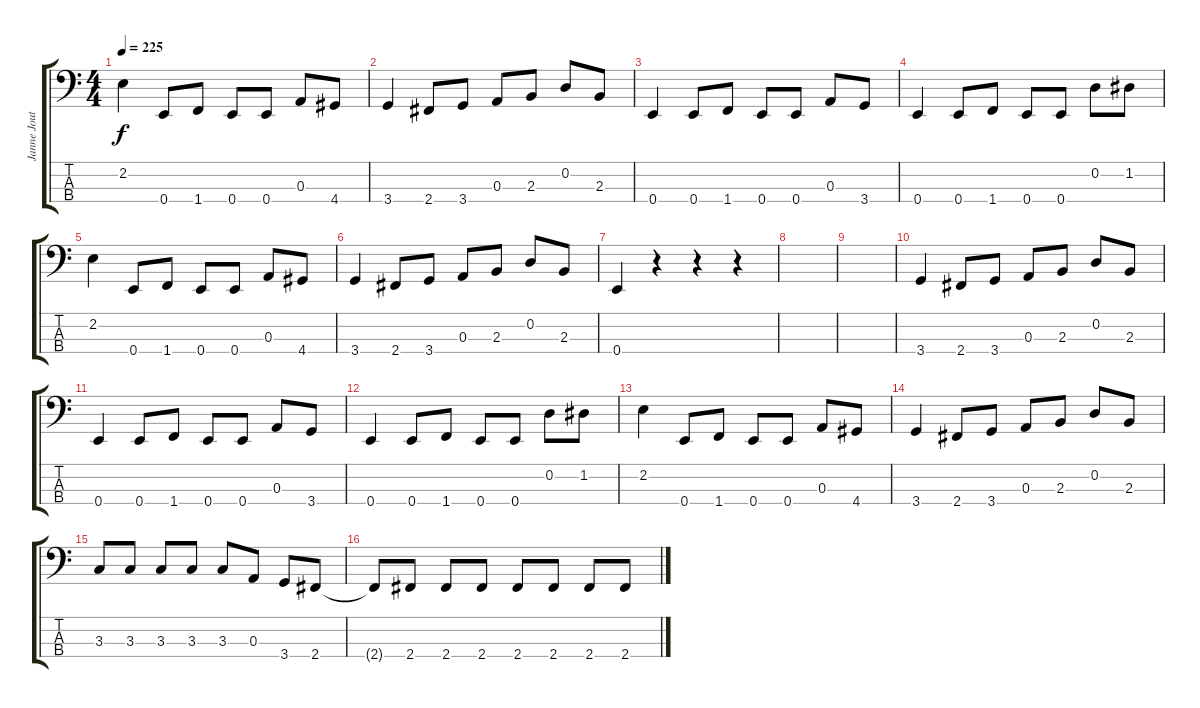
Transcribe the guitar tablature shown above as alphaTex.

\track ("Janne Joutsenniemi" "Janne Jout") {instrument electricbassfinger}
\staff {score tabs}
\tuning (G2 D2 A1 E1) {hide}
\ts (4 4)
\tempo 225
\clef f4
\ks c
2.2.4{dy f} 0.4.8 1.4.8 0.4.8 0.4.8 0.3.8 4.4.8 |
3.4.4 2.4.8 3.4.8 0.3.8 2.3.8 0.2.8 2.3.8 |
0.4.4 0.4.8 1.4.8 0.4.8 0.4.8 0.3.8 3.4.8 |
0.4.4 0.4.8 1.4.8 0.4.8 0.4.8 0.2.8 1.2.8 |
2.2.4 0.4.8 1.4.8 0.4.8 0.4.8 0.3.8 4.4.8 |
3.4.4 2.4.8 3.4.8 0.3.8 2.3.8 0.2.8 2.3.8 |
0.4.4 r.4 r.4 r.4 |
|
|
3.4.4 2.4.8 3.4.8 0.3.8 2.3.8 0.2.8 2.3.8 |
0.4.4 0.4.8 1.4.8 0.4.8 0.4.8 0.3.8 3.4.8 |
0.4.4 0.4.8 1.4.8 0.4.8 0.4.8 0.2.8 1.2.8 |
2.2.4 0.4.8 1.4.8 0.4.8 0.4.8 0.3.8 4.4.8 |
3.4.4 2.4.8 3.4.8 0.3.8 2.3.8 0.2.8 2.3.8 |
3.3.8 3.3.8 3.3.8 3.3.8 3.3.8 0.3.8 3.4.8 2.4.8 |
2.4{t}.8 2.4.8 2.4.8 2.4.8 2.4.8 2.4.8 2.4.8 2.4.8
